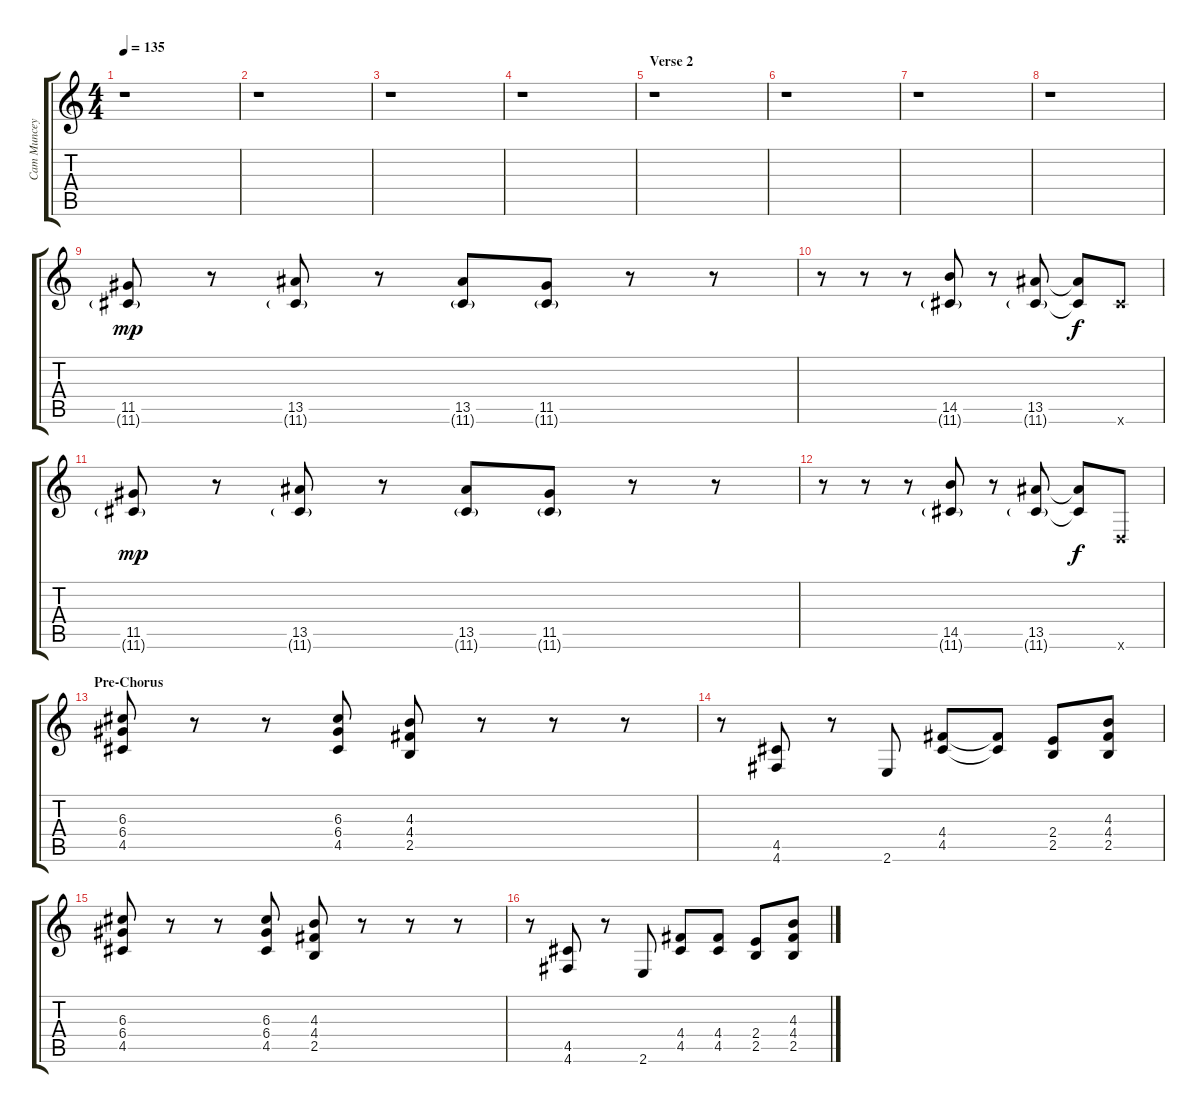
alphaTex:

\track ("Cam Muncey - Guitar II" "Cam Muncey") {instrument overdrivenguitar}
\staff {score tabs}
\tuning (E4 B3 G3 D3 A2 D2) {hide}
\ts (4 4)
\tempo 135
\clef g2
\ks c
r.1{dy f} |
r.1 |
r.1 |
r.1 |
\section ("" "Verse 2")
r.1 |
r.1 |
r.1 |
r.1 |
(11.5 11.6{g}).8{dy mp} r.8 (13.5 11.6{g}).8 r.8 (13.5 11.6{g}).8 (11.5 11.6{g}).8 r.8 r.8 |
r.8 r.8 r.8 (14.5 11.6{g}).8 r.8 (13.5 11.6{g}).8 (13.5{t} 11.6{t}).8{dy f} 11.6{x}.8 |
(11.5 11.6{g}).8{dy mp} r.8 (13.5 11.6{g}).8 r.8 (13.5 11.6{g}).8 (11.5 11.6{g}).8 r.8 r.8 |
r.8 r.8 r.8 (14.5 11.6{g}).8 r.8 (13.5 11.6{g}).8 (13.5{t} 11.6{t}).8{dy f} 0.6{x}.8 |
\section ("" "Pre-Chorus")
(6.3 6.4 4.5).8 r.8 r.8 (6.3 6.4 4.5).8 (4.3 4.4 2.5).8 r.8 r.8 r.8 |
r.8 (4.5 4.6).8 r.8 2.6.8 (4.4 4.5).8 (4.4{t} 4.5{t}).8 (2.4 2.5).8 (4.3 4.4 2.5).8 |
(6.3 6.4 4.5).8 r.8 r.8 (6.3 6.4 4.5).8 (4.3 4.4 2.5).8 r.8 r.8 r.8 |
r.8 (4.5 4.6).8 r.8 2.6.8 (4.4 4.5).8 (4.4 4.5).8 (2.4 2.5).8 (4.3 4.4 2.5).8
